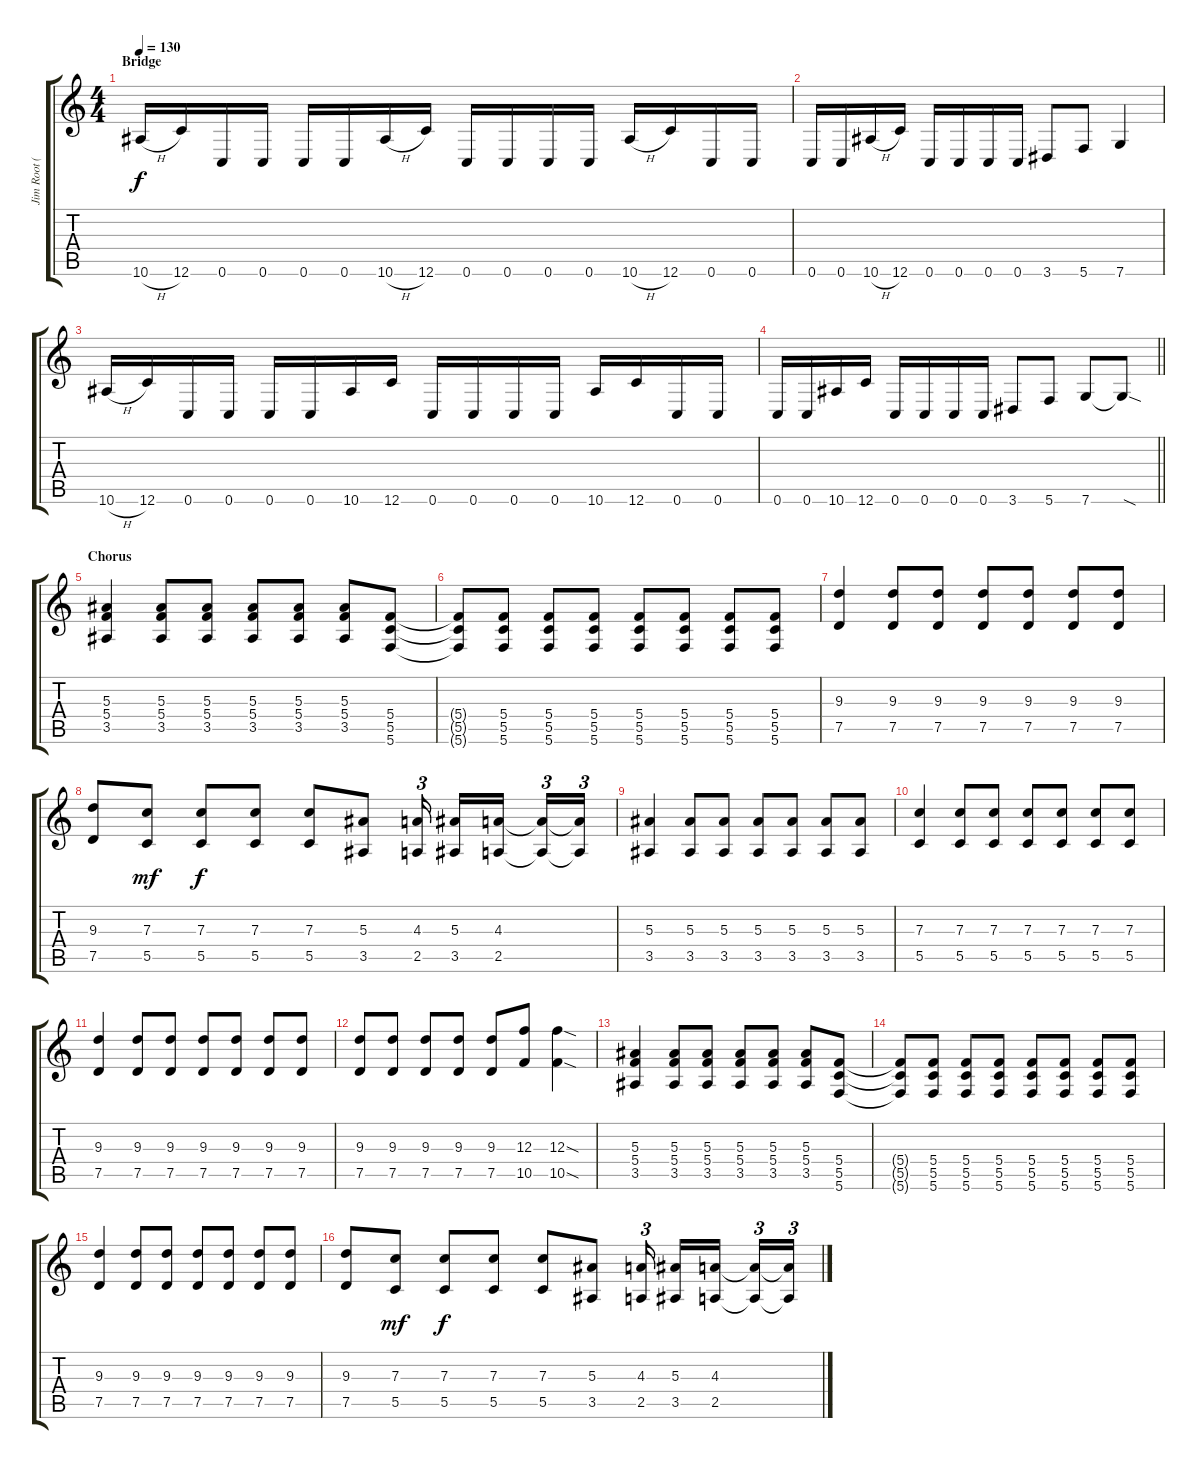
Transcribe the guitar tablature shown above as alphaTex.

\track ("Jim Root (Dirty)" "Jim Root (") {instrument overdrivenguitar}
\staff {score tabs}
\tuning (D4 A3 F3 C3 G2 C2) {hide}
\ts (4 4)
\section ("" "Bridge")
\tempo 130
\clef g2
\ks c
10.6{h}.16{dy f} 12.6.16 0.6.16 0.6.16 0.6.16 0.6.16 10.6{h}.16 12.6.16 0.6.16 0.6.16 0.6.16 0.6.16 10.6{h}.16 12.6.16 0.6.16 0.6.16 |
0.6.16 0.6.16 10.6{h}.16 12.6.16 0.6.16 0.6.16 0.6.16 0.6.16 3.6.8 5.6.8 7.6.4 |
10.6{h}.16 12.6.16 0.6.16 0.6.16 0.6.16 0.6.16 10.6.16 12.6.16 0.6.16 0.6.16 0.6.16 0.6.16 10.6.16 12.6.16 0.6.16 0.6.16 |
\barLineRight lightlight
0.6.16 0.6.16 10.6.16 12.6.16 0.6.16 0.6.16 0.6.16 0.6.16 3.6.8 5.6.8 7.6.8 7.6{sod t}.8 |
\section ("" "Chorus")
(5.3 5.4 3.5).4 (5.3 5.4 3.5).8 (5.3 5.4 3.5).8 (5.3 5.4 3.5).8 (5.3 5.4 3.5).8 (5.3 5.4 3.5).8 (5.4 5.5 5.6).8 |
(5.4{t} 5.5{t} 5.6{t}).8 (5.4 5.5 5.6).8 (5.4 5.5 5.6).8 (5.4 5.5 5.6).8 (5.4 5.5 5.6).8 (5.4 5.5 5.6).8 (5.4 5.5 5.6).8 (5.4 5.5 5.6).8 |
(9.3 7.5).4 (9.3 7.5).8 (9.3 7.5).8 (9.3 7.5).8 (9.3 7.5).8 (9.3 7.5).8 (9.3 7.5).8 |
(9.3 7.5).8 (7.3 5.5).8{dy mf} (7.3 5.5).8{dy f} (7.3 5.5).8 (7.3 5.5).8 (5.3 3.5).8 (4.3 2.5).16{tu (3 2) beam splitsecondary} (5.3 3.5).16 (4.3 2.5).16{beam splitsecondary} (4.3{t} 2.5{t}).16{tu (3 2)} (4.3{t} 2.5{t}).16{tu (3 2)} |
(5.3 3.5).4 (5.3 3.5).8 (5.3 3.5).8 (5.3 3.5).8 (5.3 3.5).8 (5.3 3.5).8 (5.3 3.5).8 |
(7.3 5.5).4 (7.3 5.5).8 (7.3 5.5).8 (7.3 5.5).8 (7.3 5.5).8 (7.3 5.5).8 (7.3 5.5).8 |
(9.3 7.5).4 (9.3 7.5).8 (9.3 7.5).8 (9.3 7.5).8 (9.3 7.5).8 (9.3 7.5).8 (9.3 7.5).8 |
(9.3 7.5).8 (9.3 7.5).8 (9.3 7.5).8 (9.3 7.5).8 (9.3 7.5).8 (12.3 10.5).8 (12.3{sod} 10.5{sod}).4 |
(5.3 5.4 3.5).4 (5.3 5.4 3.5).8 (5.3 5.4 3.5).8 (5.3 5.4 3.5).8 (5.3 5.4 3.5).8 (5.3 5.4 3.5).8 (5.4 5.5 5.6).8 |
(5.4{t} 5.5{t} 5.6{t}).8 (5.4 5.5 5.6).8 (5.4 5.5 5.6).8 (5.4 5.5 5.6).8 (5.4 5.5 5.6).8 (5.4 5.5 5.6).8 (5.4 5.5 5.6).8 (5.4 5.5 5.6).8 |
(9.3 7.5).4 (9.3 7.5).8 (9.3 7.5).8 (9.3 7.5).8 (9.3 7.5).8 (9.3 7.5).8 (9.3 7.5).8 |
(9.3 7.5).8 (7.3 5.5).8{dy mf} (7.3 5.5).8{dy f} (7.3 5.5).8 (7.3 5.5).8 (5.3 3.5).8 (4.3 2.5).16{tu (3 2) beam splitsecondary} (5.3 3.5).16 (4.3 2.5).16{beam splitsecondary} (4.3{t} 2.5{t}).16{tu (3 2)} (4.3{t} 2.5{t}).16{tu (3 2)}
